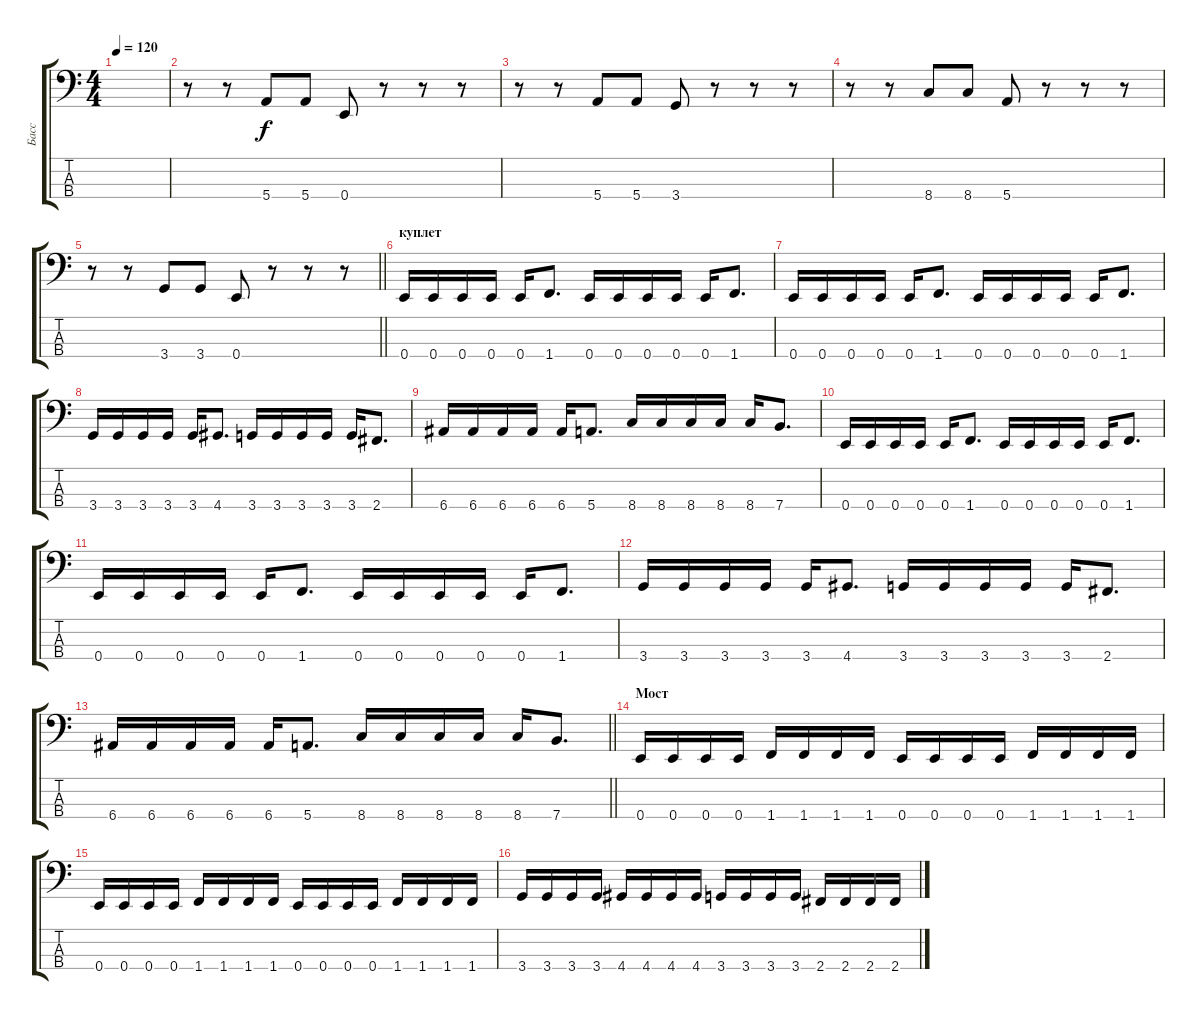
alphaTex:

\track ("Басс" "Басс") {instrument electricbassfinger}
\staff {score tabs}
\tuning (G2 D2 A1 E1) {hide}
\ts (4 4)
\tempo 120
\clef f4
\ks c
|
r.8 r.8 5.4.8 5.4.8 0.4.8 r.8 r.8 r.8 |
r.8 r.8 5.4.8 5.4.8 3.4.8 r.8 r.8 r.8 |
r.8 r.8 8.4.8 8.4.8 5.4.8 r.8 r.8 r.8 |
\barLineRight lightlight
r.8 r.8 3.4.8 3.4.8 0.4.8 r.8 r.8 r.8 |
\section ("" "куплет")
0.4.16 0.4.16 0.4.16 0.4.16 0.4.16 1.4.8{d} 0.4.16 0.4.16 0.4.16 0.4.16 0.4.16 1.4.8{d} |
0.4.16 0.4.16 0.4.16 0.4.16 0.4.16 1.4.8{d} 0.4.16 0.4.16 0.4.16 0.4.16 0.4.16 1.4.8{d} |
3.4.16 3.4.16 3.4.16 3.4.16 3.4.16 4.4.8{d} 3.4.16 3.4.16 3.4.16 3.4.16 3.4.16 2.4.8{d} |
6.4.16 6.4.16 6.4.16 6.4.16 6.4.16 5.4.8{d} 8.4.16 8.4.16 8.4.16 8.4.16 8.4.16 7.4.8{d} |
0.4.16 0.4.16 0.4.16 0.4.16 0.4.16 1.4.8{d} 0.4.16 0.4.16 0.4.16 0.4.16 0.4.16 1.4.8{d} |
0.4.16 0.4.16 0.4.16 0.4.16 0.4.16 1.4.8{d} 0.4.16 0.4.16 0.4.16 0.4.16 0.4.16 1.4.8{d} |
3.4.16 3.4.16 3.4.16 3.4.16 3.4.16 4.4.8{d} 3.4.16 3.4.16 3.4.16 3.4.16 3.4.16 2.4.8{d} |
\barLineRight lightlight
6.4.16 6.4.16 6.4.16 6.4.16 6.4.16 5.4.8{d} 8.4.16 8.4.16 8.4.16 8.4.16 8.4.16 7.4.8{d} |
\section ("" "Мост")
0.4.16 0.4.16 0.4.16 0.4.16 1.4.16 1.4.16 1.4.16 1.4.16 0.4.16 0.4.16 0.4.16 0.4.16 1.4.16 1.4.16 1.4.16 1.4.16 |
0.4.16 0.4.16 0.4.16 0.4.16 1.4.16 1.4.16 1.4.16 1.4.16 0.4.16 0.4.16 0.4.16 0.4.16 1.4.16 1.4.16 1.4.16 1.4.16 |
3.4.16 3.4.16 3.4.16 3.4.16 4.4.16 4.4.16 4.4.16 4.4.16 3.4.16 3.4.16 3.4.16 3.4.16 2.4.16 2.4.16 2.4.16 2.4.16
